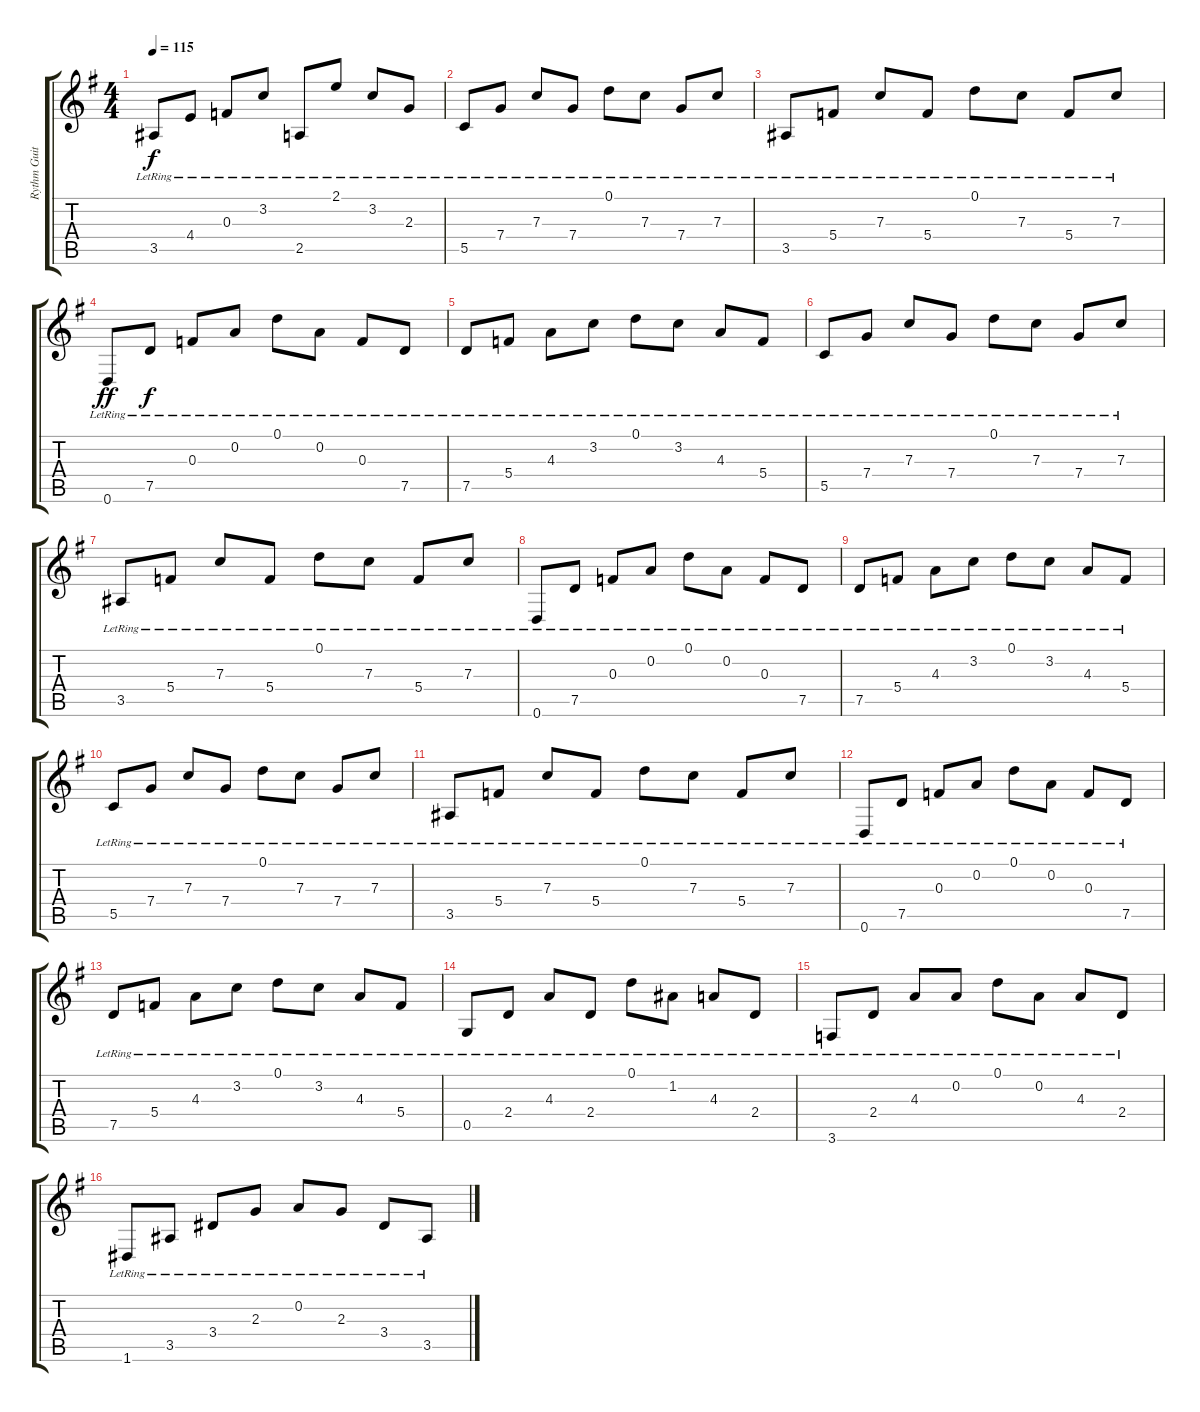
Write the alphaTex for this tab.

\track ("Rythm Guitar 1" "Rythm Guit") {instrument distortionguitar}
\staff {score tabs}
\tuning (D4 A3 F3 C3 G2 D2) {hide}
\ts (4 4)
\tempo 115
\clef g2
\ks g
3.5{lr}.8{dy f} 4.4{lr}.8 0.3{lr}.8 3.2{lr}.8 2.5{lr}.8 2.1{lr}.8 3.2{lr}.8 2.3{lr}.8 |
5.5{lr}.8 7.4{lr}.8 7.3{lr}.8 7.4{lr}.8 0.1{lr}.8 7.3{lr}.8 7.4{lr}.8 7.3{lr}.8 |
3.5{lr}.8 5.4{lr}.8 7.3{lr}.8 5.4{lr}.8 0.1{lr}.8 7.3{lr}.8 5.4{lr}.8 7.3{lr}.8 |
0.6{lr}.8{dy ff} 7.5{lr}.8{dy f} 0.3{lr}.8 0.2{lr}.8 0.1{lr}.8 0.2{lr}.8 0.3{lr}.8 7.5{lr}.8 |
7.5{lr}.8 5.4{lr}.8 4.3{lr}.8 3.2{lr}.8 0.1{lr}.8 3.2{lr}.8 4.3{lr}.8 5.4{lr}.8 |
5.5{lr}.8 7.4{lr}.8 7.3{lr}.8 7.4{lr}.8 0.1{lr}.8 7.3{lr}.8 7.4{lr}.8 7.3{lr}.8 |
3.5{lr}.8 5.4{lr}.8 7.3{lr}.8 5.4{lr}.8 0.1{lr}.8 7.3{lr}.8 5.4{lr}.8 7.3{lr}.8 |
0.6{lr}.8 7.5{lr}.8 0.3{lr}.8 0.2{lr}.8 0.1{lr}.8 0.2{lr}.8 0.3{lr}.8 7.5{lr}.8 |
7.5{lr}.8 5.4{lr}.8 4.3{lr}.8 3.2{lr}.8 0.1{lr}.8 3.2{lr}.8 4.3{lr}.8 5.4{lr}.8 |
5.5{lr}.8 7.4{lr}.8 7.3{lr}.8 7.4{lr}.8 0.1{lr}.8 7.3{lr}.8 7.4{lr}.8 7.3{lr}.8 |
3.5{lr}.8 5.4{lr}.8 7.3{lr}.8 5.4{lr}.8 0.1{lr}.8 7.3{lr}.8 5.4{lr}.8 7.3{lr}.8 |
0.6{lr}.8 7.5{lr}.8 0.3{lr}.8 0.2{lr}.8 0.1{lr}.8 0.2{lr}.8 0.3{lr}.8 7.5{lr}.8 |
7.5{lr}.8 5.4{lr}.8 4.3{lr}.8 3.2{lr}.8 0.1{lr}.8 3.2{lr}.8 4.3{lr}.8 5.4{lr}.8 |
0.5{lr}.8 2.4{lr}.8 4.3{lr}.8 2.4{lr}.8 0.1{lr}.8 1.2{lr}.8 4.3{lr}.8 2.4{lr}.8 |
3.6{lr}.8 2.4{lr}.8 4.3{lr}.8 0.2{lr}.8 0.1{lr}.8 0.2{lr}.8 4.3{lr}.8 2.4{lr}.8 |
1.6{lr}.8 3.5{lr}.8 3.4{lr}.8 2.3{lr}.8 0.2{lr}.8 2.3{lr}.8 3.4{lr}.8 3.5{lr}.8
